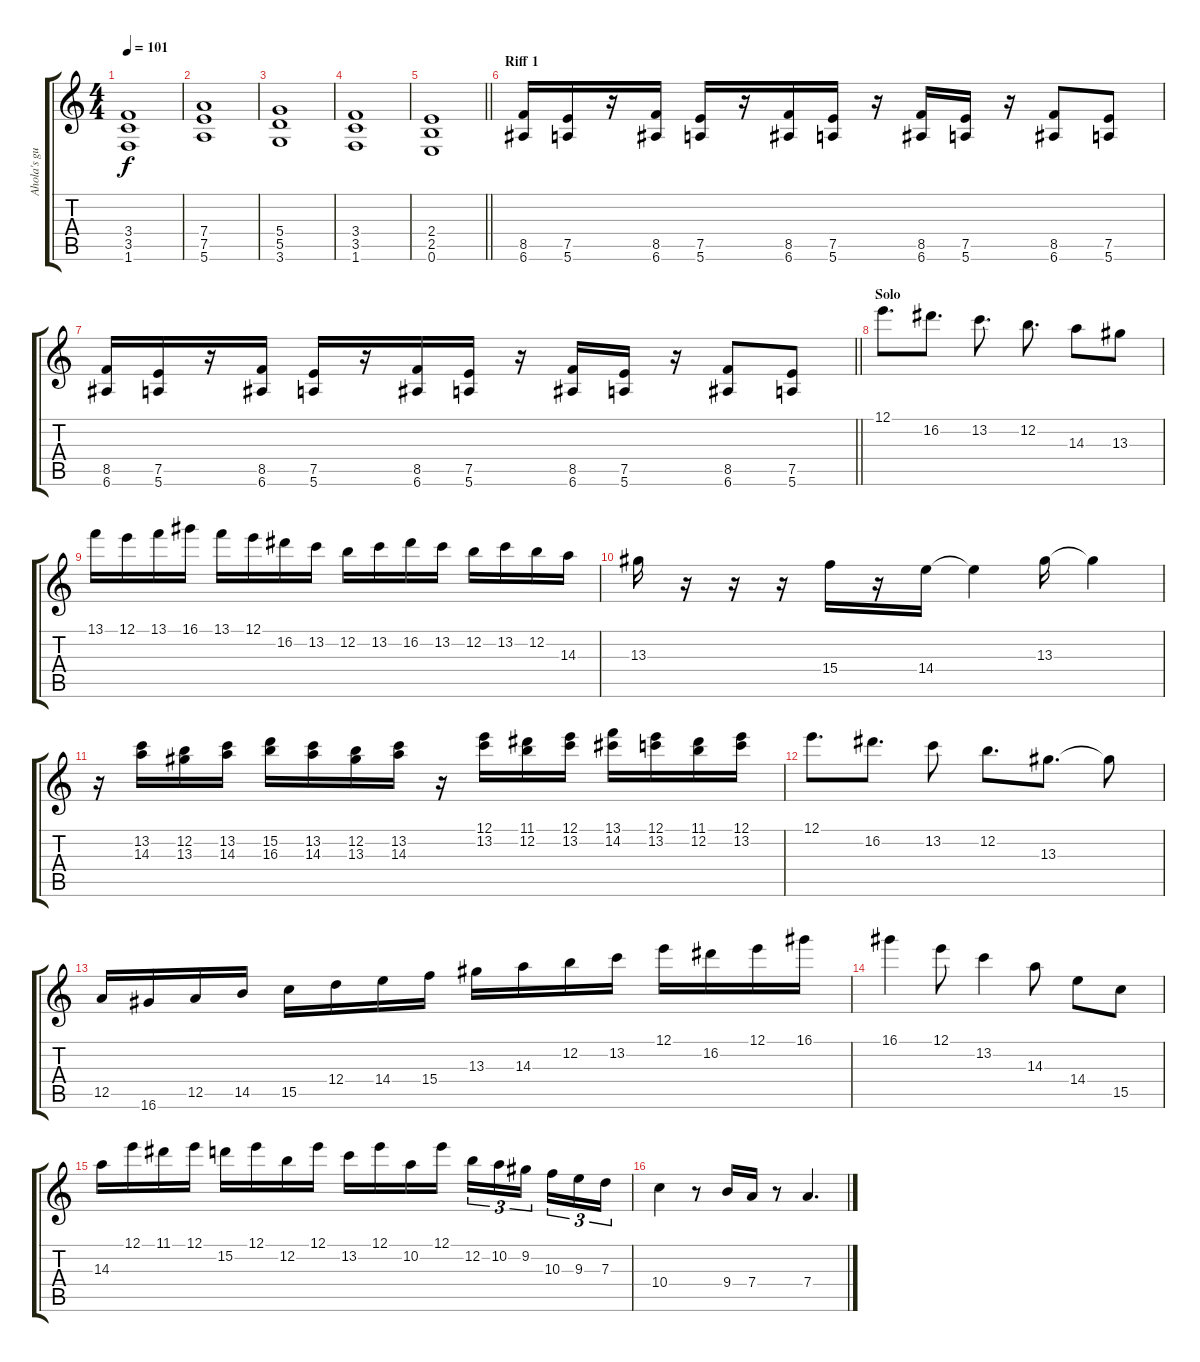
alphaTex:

\track ("Ahola's guitar" "Ahola's gu") {instrument distortionguitar}
\staff {score tabs}
\tuning (E4 B3 G3 D3 A2 E2) {hide}
\ts (4 4)
\tempo 101
\clef g2
\ks c
(3.4 3.5 1.6).1{dy f} |
(7.4 7.5 5.6).1 |
(5.4 5.5 3.6).1 |
(3.4 3.5 1.6).1 |
\barLineRight lightlight
(2.4 2.5 0.6).1 |
\section ("" "Riff 1")
(8.5 6.6).16 (7.5 5.6).16 r.16 (8.5 6.6).16 (7.5 5.6).16 r.16 (8.5 6.6).16 (7.5 5.6).16 r.16 (8.5 6.6).16 (7.5 5.6).16 r.16 (8.5 6.6).8 (7.5 5.6).8 |
\barLineRight lightlight
(8.5 6.6).16 (7.5 5.6).16 r.16 (8.5 6.6).16 (7.5 5.6).16 r.16 (8.5 6.6).16 (7.5 5.6).16 r.16 (8.5 6.6).16 (7.5 5.6).16 r.16 (8.5 6.6).8 (7.5 5.6).8 |
\section ("" "Solo")
12.1.8{d} 16.2.8{d} 13.2.8{d} 12.2.8{d} 14.3.8 13.3.8 |
13.1.16 12.1.16 13.1.16 16.1.16 13.1.16 12.1.16 16.2.16 13.2.16 12.2.16 13.2.16 16.2.16 13.2.16 12.2.16 13.2.16 12.2.16 14.3.16 |
13.3.16 r.16 r.16 r.16 15.4.16 r.16 14.4.16 14.4{t}.4 13.3.16 13.3{t}.4 |
r.16 (13.2 14.3).16 (12.2 13.3).16 (13.2 14.3).16 (15.2 16.3).16 (13.2 14.3).16 (12.2 13.3).16 (13.2 14.3).16 r.16 (12.1 13.2).16 (11.1 12.2).16 (12.1 13.2).16 (13.1 14.2).16 (12.1 13.2).16 (11.1 12.2).16 (12.1 13.2).16 |
12.1.8{d} 16.2.8{d} 13.2.8 12.2.8{d} 13.3.8{d} 13.3{t}.8 |
12.5.16 16.6.16 12.5.16 14.5.16 15.5.16 12.4.16 14.4.16 15.4.16 13.3.16 14.3.16 12.2.16 13.2.16 12.1.16 16.2.16 12.1.16 16.1.16 |
16.1.4 12.1.8 13.2.4 14.3.8 14.4.8 15.5.8 |
14.3.16 12.1.16 11.1.16 12.1.16 15.2.16 12.1.16 12.2.16 12.1.16 13.2.16 12.1.16 10.2.16 12.1.16 12.2.16{tu (3 2)} 10.2.16{tu (3 2)} 9.2.16{tu (3 2) beam splitsecondary} 10.3.16{tu (3 2)} 9.3.16{tu (3 2)} 7.3.16{tu (3 2)} |
10.4.4 r.8 9.4.16 7.4.16 r.8 7.4.4{d}
